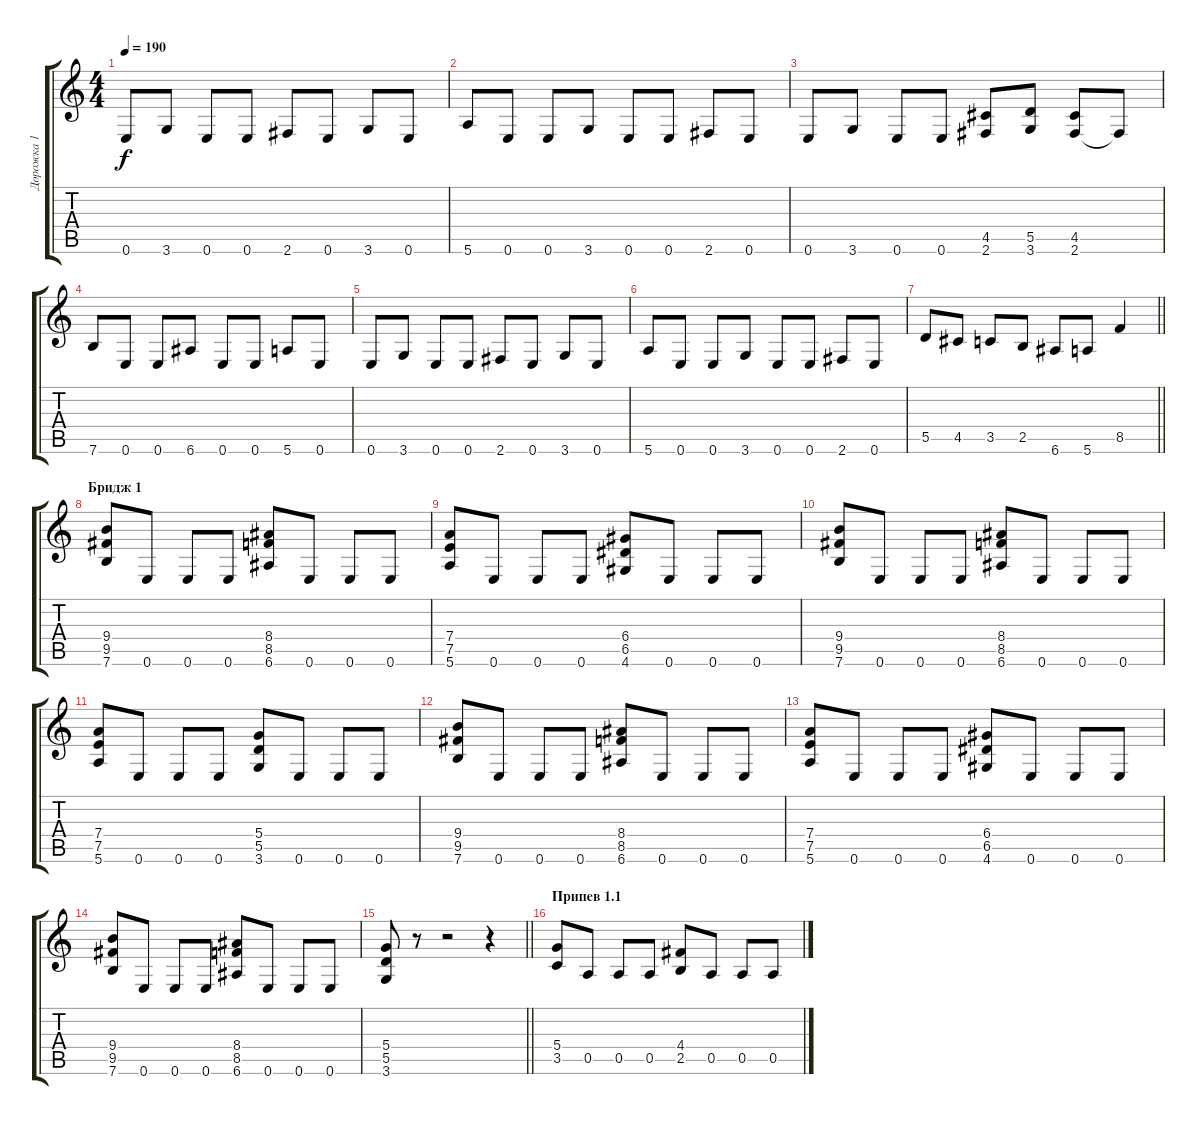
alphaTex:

\track ("Дорожка 1" "Дорожка 1") {instrument distortionguitar}
\staff {score tabs}
\tuning (E4 B3 G3 D3 A2 E2) {hide}
\ts (4 4)
\tempo 190
\clef g2
\ks c
0.6.8{dy f} 3.6.8 0.6.8 0.6.8 2.6.8 0.6.8 3.6.8 0.6.8 |
5.6.8 0.6.8 0.6.8 3.6.8 0.6.8 0.6.8 2.6.8 0.6.8 |
0.6.8 3.6.8 0.6.8 0.6.8 (4.5 2.6).8 (5.5 3.6).8 (4.5 2.6).8 2.6{t}.8 |
7.6.8 0.6.8 0.6.8 6.6.8 0.6.8 0.6.8 5.6.8 0.6.8 |
0.6.8 3.6.8 0.6.8 0.6.8 2.6.8 0.6.8 3.6.8 0.6.8 |
5.6.8 0.6.8 0.6.8 3.6.8 0.6.8 0.6.8 2.6.8 0.6.8 |
\barLineRight lightlight
5.5.8 4.5.8 3.5.8 2.5.8 6.6.8 5.6.8 8.5.4 |
\section ("" "Бридж 1")
(9.4 9.5 7.6).8 0.6.8 0.6.8 0.6.8 (8.4 8.5 6.6).8 0.6.8 0.6.8 0.6.8 |
(7.4 7.5 5.6).8 0.6.8 0.6.8 0.6.8 (6.4 6.5 4.6).8 0.6.8 0.6.8 0.6.8 |
(9.4 9.5 7.6).8 0.6.8 0.6.8 0.6.8 (8.4 8.5 6.6).8 0.6.8 0.6.8 0.6.8 |
(7.4 7.5 5.6).8 0.6.8 0.6.8 0.6.8 (5.4 5.5 3.6).8 0.6.8 0.6.8 0.6.8 |
(9.4 9.5 7.6).8 0.6.8 0.6.8 0.6.8 (8.4 8.5 6.6).8 0.6.8 0.6.8 0.6.8 |
(7.4 7.5 5.6).8 0.6.8 0.6.8 0.6.8 (6.4 6.5 4.6).8 0.6.8 0.6.8 0.6.8 |
(9.4 9.5 7.6).8 0.6.8 0.6.8 0.6.8 (8.4 8.5 6.6).8 0.6.8 0.6.8 0.6.8 |
\barLineRight lightlight
(5.4 5.5 3.6).8 r.8 r.2 r.4 |
\section ("" "Припев 1.1")
(5.4 3.5).8 0.5.8 0.5.8 0.5.8 (4.4 2.5).8 0.5.8 0.5.8 0.5.8
